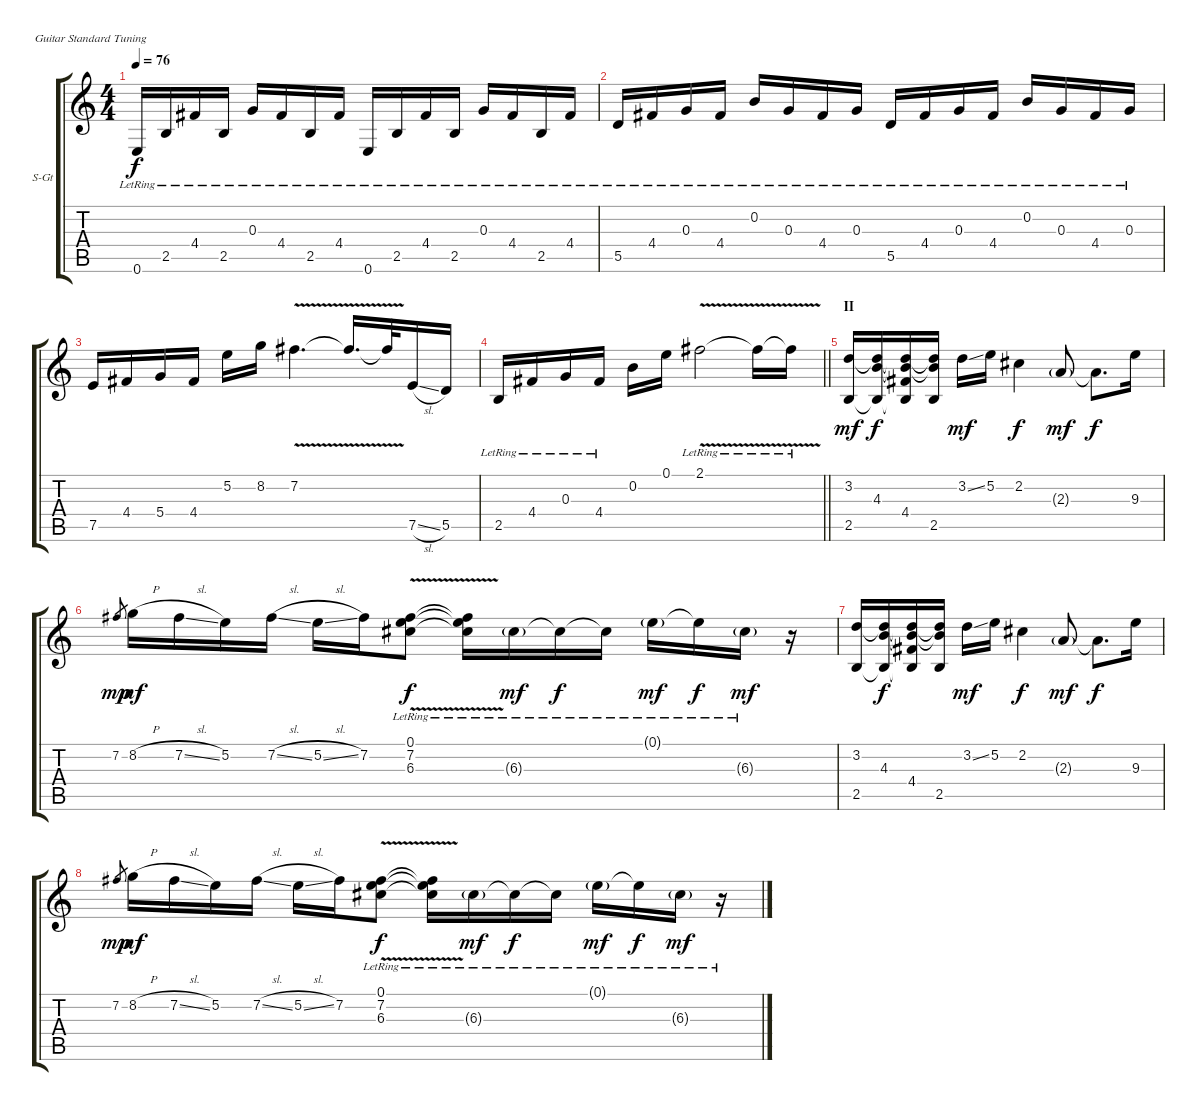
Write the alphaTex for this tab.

\bracketExtendMode groupsimilarinstruments
\firstSystemTrackNameOrientation horizontal
\otherSystemsTrackNameOrientation horizontal
\track ("Peter Lindgren" "S-Gt") {instrument acousticguitarsteel}
\staff {score tabs}
\tuning (E4 B3 G3 D3 A2 E2)
\ts (4 4)
\tempo 76
\clef g2
\ks c
0.6{lr}.16{dy f} 2.5{lr}.16 4.4{lr}.16 2.5{lr}.16 0.3{lr}.16 4.4{lr}.16 2.5{lr}.16 4.4{lr}.16 0.6{lr}.16 2.5{lr}.16 4.4{lr}.16 2.5{lr}.16 0.3{lr}.16 4.4{lr}.16 2.5{lr}.16 4.4{lr}.16 |
5.5{lr}.16 4.4{lr}.16 0.3{lr}.16 4.4{lr}.16 0.2{lr}.16 0.3{lr}.16 4.4{lr}.16 0.3{lr}.16 5.5{lr}.16 4.4{lr}.16 0.3{lr}.16 4.4{lr}.16 0.2{lr}.16 0.3{lr}.16 4.4{lr}.16 0.3{lr}.16 |
7.5.16 4.4.16 5.4.16 4.4.16 5.2.16 8.2.16 7.2{v}.4{d} 7.2{v t}.16{d} 7.2{v t}.32 7.5{sl}.16 5.5.16 |
\barLineRight lightlight
2.5{lr}.16 4.4{lr}.16 0.3{lr}.16 4.4{lr}.16 0.2.16 0.1.16 2.1{v lr}.2 2.1{v lr t}.16 2.1{v lr t}.16 |
\section ("" "II")
(3.2 2.5).16{dy mf} (3.2{t} 4.3 2.5{t}).16{dy f} (3.2{t} 4.3{t} 4.4 2.5{t}).16 (3.2{t} 4.3{t} 2.5).16 3.2{ss}.16{dy mf} 5.2.16 2.2.4{dy f} 2.3{g}.8{dy mf} 2.3{t}.8{d dy f} 9.3.16 |
7.2.8{gr dy mp} 8.2{h}.16{dy mf} 7.2{sl}.16 5.2.16 7.2{sl}.16 5.2{sl}.16 7.2.16 (0.1{lr} 7.2{v lr} 6.3{lr}).8{dy f} (0.1{lr t} 7.2{v lr t} 6.3{lr t}).16 6.3{g lr}.16{dy mf} 6.3{lr t}.16{dy f} 6.3{lr t}.16 0.1{g lr}.16{dy mf} 0.1{lr t}.16{dy f} 6.3{g lr}.16{dy mf} r.16 |
(3.2 2.5).16 (3.2{t} 4.3 2.5{t}).16{dy f} (3.2{t} 4.3{t} 4.4 2.5{t}).16 (3.2{t} 4.3{t} 2.5).16 3.2{ss}.16{dy mf} 5.2.16 2.2.4{dy f} 2.3{g}.8{dy mf} 2.3{t}.8{d dy f} 9.3.16 |
7.2.8{gr dy mp} 8.2{h}.16{dy mf} 7.2{sl}.16 5.2.16 7.2{sl}.16 5.2{sl}.16 7.2.16 (0.1{lr} 7.2{v lr} 6.3{lr}).8{dy f} (0.1{lr t} 7.2{v lr t} 6.3{lr t}).16 6.3{g lr}.16{dy mf} 6.3{lr t}.16{dy f} 6.3{lr t}.16 0.1{g lr}.16{dy mf} 0.1{lr t}.16{dy f} 6.3{g lr}.16{dy mf} r.16
